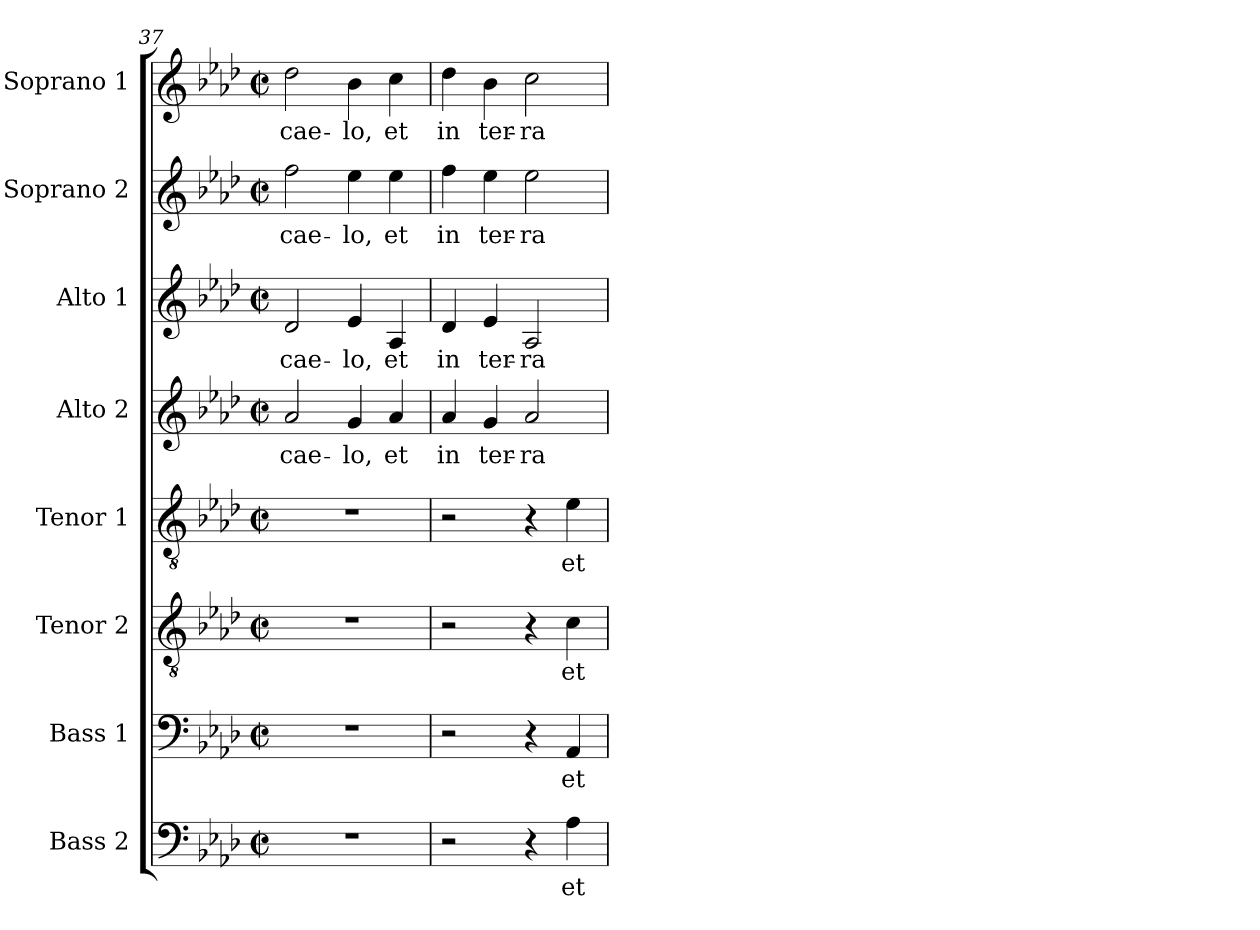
**kern	**text	**kern	**text	**kern	**text	**kern	**text	**kern	**text	**kern	**text	**kern	**text	**kern	**text
*part8	*part8	*part7	*part7	*part6	*part6	*part5	*part5	*part4	*part4	*part3	*part3	*part2	*part2	*part1	*part1
*staff8	*staff8	*staff7	*staff7	*staff6	*staff6	*staff5	*staff5	*staff4	*staff4	*staff3	*staff3	*staff2	*staff2	*staff1	*staff1
*I"Bass 2	*	*I"Bass 1	*	*I"Tenor 2	*	*I"Tenor 1	*	*I"Alto 2	*	*I"Alto 1	*	*I"Soprano 2	*	*I"Soprano 1	*
*I'B.2	*	*I'B.1	*	*I'T.2	*	*I'T.1	*	*I'A.2	*	*I'A.1	*	*I'S.2	*	*I'S.1	*
*clefF4	*	*clefF4	*	*clefGv2	*	*clefGv2	*	*clefG2	*	*clefG2	*	*clefG2	*	*clefG2	*
*	*	*	*	*ITrd7c12	*	*ITrd7c12	*	*	*	*	*	*	*	*	*
*k[b-e-a-d-]	*	*k[b-e-a-d-]	*	*k[b-e-a-d-]	*	*k[b-e-a-d-]	*	*k[b-e-a-d-]	*	*k[b-e-a-d-]	*	*k[b-e-a-d-]	*	*k[b-e-a-d-]	*
*A-:	*	*A-:	*	*A-:	*	*A-:	*	*A-:	*	*A-:	*	*A-:	*	*A-:	*
*M2/2	*	*M2/2	*	*M2/2	*	*M2/2	*	*M2/2	*	*M2/2	*	*M2/2	*	*M2/2	*
*met(c|)	*	*met(c|)	*	*met(c|)	*	*met(c|)	*	*met(c|)	*	*met(c|)	*	*met(c|)	*	*met(c|)	*
=37	=37	=37	=37	=37	=37	=37	=37	=37	=37	=37	=37	=37	=37	=37	=37
!	!	!	!	!	!	!	!	!	!LO:LY:b:color=#000000	!	!	!	!	!	!
!	!	!	!	!	!	!	!	!	!	!	!LO:LY:b:color=#000000	!	!	!	!
!	!	!	!	!	!	!	!	!	!	!	!	!	!LO:LY:b:color=#000000	!	!
!	!	!	!	!	!	!	!	!	!	!	!	!	!	!	!LO:LY:b:color=#000000
1r	.	1r	.	1r	.	1r	.	2a-i/	cae-	2d-i/	cae-	2ffi\	cae-	2dd-i\	cae-
!	!	!	!	!	!	!	!	!	!LO:LY:b:color=#000000	!	!	!	!	!	!
!	!	!	!	!	!	!	!	!	!	!	!LO:LY:b:color=#000000	!	!	!	!
!	!	!	!	!	!	!	!	!	!	!	!	!	!LO:LY:b:color=#000000	!	!
!	!	!	!	!	!	!	!	!	!	!	!	!	!	!	!LO:LY:b:color=#000000
.	.	.	.	.	.	.	.	4gi/	-lo,	4e-i/	-lo,	4ee-i\	-lo,	4b-i\	-lo,
!	!	!	!	!	!	!	!	!	!LO:LY:b:color=#000000	!	!	!	!	!	!
!	!	!	!	!	!	!	!	!	!	!	!LO:LY:b:color=#000000	!	!	!	!
!	!	!	!	!	!	!	!	!	!	!	!	!	!LO:LY:b:color=#000000	!	!
!	!	!	!	!	!	!	!	!	!	!	!	!	!	!	!LO:LY:b:color=#000000
.	.	.	.	.	.	.	.	4a-i/	et	4A-i/	et	4ee-i\	et	4cci\	et
=38	=38	=38	=38	=38	=38	=38	=38	=38	=38	=38	=38	=38	=38	=38	=38
!	!	!	!	!	!	!	!	!	!LO:LY:b:color=#000000	!	!	!	!	!	!
!	!	!	!	!	!	!	!	!	!	!	!LO:LY:b:color=#000000	!	!	!	!
!	!	!	!	!	!	!	!	!	!	!	!	!	!LO:LY:b:color=#000000	!	!
!	!	!	!	!	!	!	!	!	!	!	!	!	!	!	!LO:LY:b:color=#000000
2r	.	2r	.	2r	.	2r	.	4a-i/	in	4d-i/	in	4ffi\	in	4dd-i\	in
!	!	!	!	!	!	!	!	!	!LO:LY:b:color=#000000	!	!	!	!	!	!
!	!	!	!	!	!	!	!	!	!	!	!LO:LY:b:color=#000000	!	!	!	!
!	!	!	!	!	!	!	!	!	!	!	!	!	!LO:LY:b:color=#000000	!	!
!	!	!	!	!	!	!	!	!	!	!	!	!	!	!	!LO:LY:b:color=#000000
.	.	.	.	.	.	.	.	4gi/	ter-	4e-i/	ter-	4ee-i\	ter-	4b-i\	ter-
!	!	!	!	!	!	!	!	!	!LO:LY:b:color=#000000	!	!	!	!	!	!
!	!	!	!	!	!	!	!	!	!	!	!LO:LY:b:color=#000000	!	!	!	!
!	!	!	!	!	!	!	!	!	!	!	!	!	!LO:LY:b:color=#000000	!	!
!	!	!	!	!	!	!	!	!	!	!	!	!	!	!	!LO:LY:b:color=#000000
4r	.	4r	.	4r	.	4r	.	2a-i/	-ra	2A-i/	-ra	2ee-i\	-ra	2cci\	-ra
!	!LO:LY:b:color=#000000	!	!	!	!	!	!	!	!	!	!	!	!	!	!
!	!	!	!LO:LY:b:color=#000000	!	!	!	!	!	!	!	!	!	!	!	!
!	!	!	!	!	!LO:LY:b:color=#000000	!	!	!	!	!	!	!	!	!	!
!	!	!	!	!	!	!	!LO:LY:b:color=#000000	!	!	!	!	!	!	!	!
4A-i\	et	4AA-i/	et	4Ci\	et	4E-i\	et	.	.	.	.	.	.	.	.
=	=	=	=	=	=	=	=	=	=	=	=	=	=	=	=
*-	*-	*-	*-	*-	*-	*-	*-	*-	*-	*-	*-	*-	*-	*-	*-
